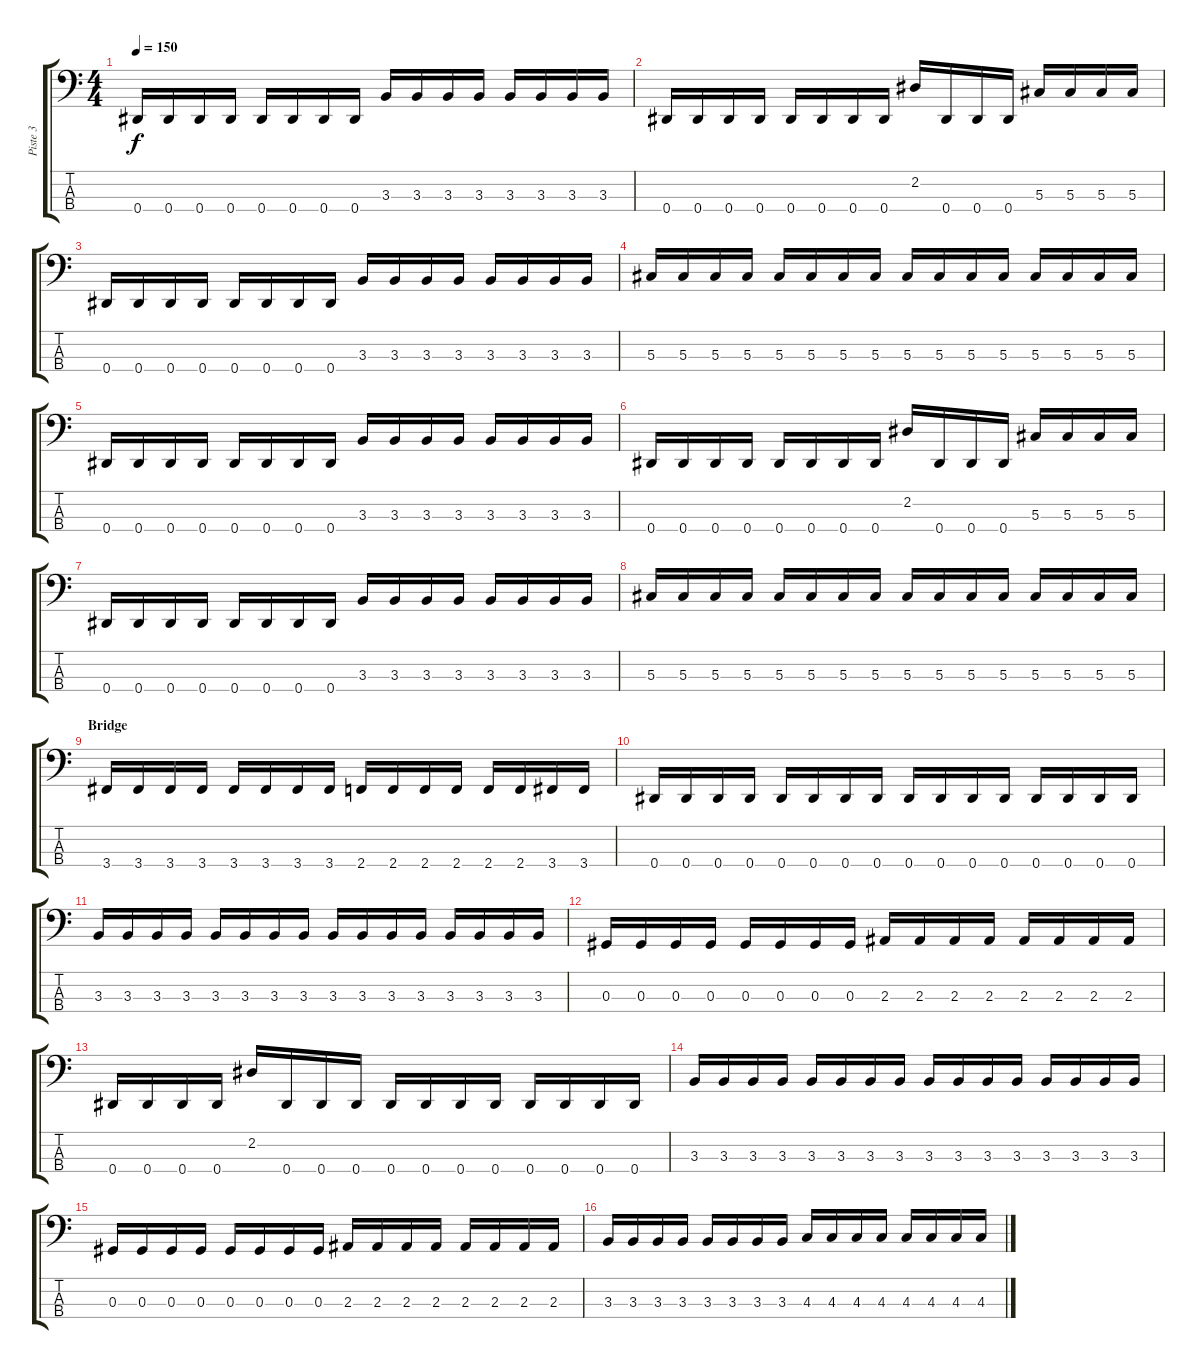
\track ("Piste 3" "Piste 3") {instrument electricbassfinger}
\staff {score tabs}
\tuning (Gb2 Db2 Ab1 Eb1) {hide}
\ts (4 4)
\tempo 150
\clef f4
\ks c
0.4.16{dy f} 0.4.16 0.4.16 0.4.16 0.4.16 0.4.16 0.4.16 0.4.16 3.3.16 3.3.16 3.3.16 3.3.16 3.3.16 3.3.16 3.3.16 3.3.16 |
0.4.16 0.4.16 0.4.16 0.4.16 0.4.16 0.4.16 0.4.16 0.4.16 2.2.16 0.4.16 0.4.16 0.4.16 5.3.16 5.3.16 5.3.16 5.3.16 |
0.4.16 0.4.16 0.4.16 0.4.16 0.4.16 0.4.16 0.4.16 0.4.16 3.3.16 3.3.16 3.3.16 3.3.16 3.3.16 3.3.16 3.3.16 3.3.16 |
5.3.16 5.3.16 5.3.16 5.3.16 5.3.16 5.3.16 5.3.16 5.3.16 5.3.16 5.3.16 5.3.16 5.3.16 5.3.16 5.3.16 5.3.16 5.3.16 |
0.4.16 0.4.16 0.4.16 0.4.16 0.4.16 0.4.16 0.4.16 0.4.16 3.3.16 3.3.16 3.3.16 3.3.16 3.3.16 3.3.16 3.3.16 3.3.16 |
0.4.16 0.4.16 0.4.16 0.4.16 0.4.16 0.4.16 0.4.16 0.4.16 2.2.16 0.4.16 0.4.16 0.4.16 5.3.16 5.3.16 5.3.16 5.3.16 |
0.4.16 0.4.16 0.4.16 0.4.16 0.4.16 0.4.16 0.4.16 0.4.16 3.3.16 3.3.16 3.3.16 3.3.16 3.3.16 3.3.16 3.3.16 3.3.16 |
5.3.16 5.3.16 5.3.16 5.3.16 5.3.16 5.3.16 5.3.16 5.3.16 5.3.16 5.3.16 5.3.16 5.3.16 5.3.16 5.3.16 5.3.16 5.3.16 |
\section ("" "Bridge")
3.4.16 3.4.16 3.4.16 3.4.16 3.4.16 3.4.16 3.4.16 3.4.16 2.4.16 2.4.16 2.4.16 2.4.16 2.4.16 2.4.16 3.4.16 3.4.16 |
0.4.16 0.4.16 0.4.16 0.4.16 0.4.16 0.4.16 0.4.16 0.4.16 0.4.16 0.4.16 0.4.16 0.4.16 0.4.16 0.4.16 0.4.16 0.4.16 |
3.3.16 3.3.16 3.3.16 3.3.16 3.3.16 3.3.16 3.3.16 3.3.16 3.3.16 3.3.16 3.3.16 3.3.16 3.3.16 3.3.16 3.3.16 3.3.16 |
0.3.16 0.3.16 0.3.16 0.3.16 0.3.16 0.3.16 0.3.16 0.3.16 2.3.16 2.3.16 2.3.16 2.3.16 2.3.16 2.3.16 2.3.16 2.3.16 |
0.4.16 0.4.16 0.4.16 0.4.16 2.2.16 0.4.16 0.4.16 0.4.16 0.4.16 0.4.16 0.4.16 0.4.16 0.4.16 0.4.16 0.4.16 0.4.16 |
3.3.16 3.3.16 3.3.16 3.3.16 3.3.16 3.3.16 3.3.16 3.3.16 3.3.16 3.3.16 3.3.16 3.3.16 3.3.16 3.3.16 3.3.16 3.3.16 |
0.3.16 0.3.16 0.3.16 0.3.16 0.3.16 0.3.16 0.3.16 0.3.16 2.3.16 2.3.16 2.3.16 2.3.16 2.3.16 2.3.16 2.3.16 2.3.16 |
3.3.16 3.3.16 3.3.16 3.3.16 3.3.16 3.3.16 3.3.16 3.3.16 4.3.16 4.3.16 4.3.16 4.3.16 4.3.16 4.3.16 4.3.16 4.3.16
